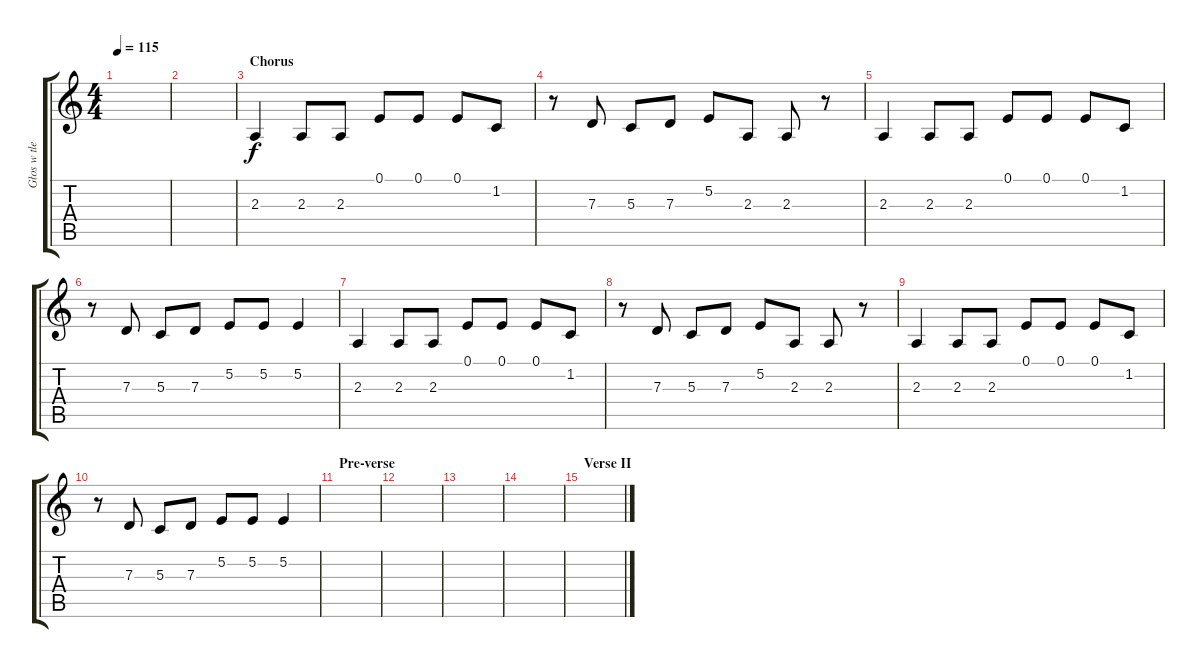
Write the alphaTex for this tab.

\track ("Głos w tle" "Głos w tle") {instrument tenorsax}
\staff {score tabs}
\tuning (E4 B3 G3 D3 A2 E2) {hide}
\ts (4 4)
\tempo 115
\clef g2
\ks c
|
|
\section ("" "Chorus")
2.3.4 2.3.8 2.3.8 0.1.8 0.1.8 0.1.8 1.2.8 |
r.8 7.3.8 5.3.8 7.3.8 5.2.8 2.3.8 2.3.8 r.8 |
2.3.4 2.3.8 2.3.8 0.1.8 0.1.8 0.1.8 1.2.8 |
r.8 7.3.8 5.3.8 7.3.8 5.2.8 5.2.8 5.2.4 |
2.3.4 2.3.8 2.3.8 0.1.8 0.1.8 0.1.8 1.2.8 |
r.8 7.3.8 5.3.8 7.3.8 5.2.8 2.3.8 2.3.8 r.8 |
2.3.4 2.3.8 2.3.8 0.1.8 0.1.8 0.1.8 1.2.8 |
r.8 7.3.8 5.3.8 7.3.8 5.2.8 5.2.8 5.2.4 |
\section ("" "Pre-verse")
|
|
|
|
\section ("" "Verse II")
